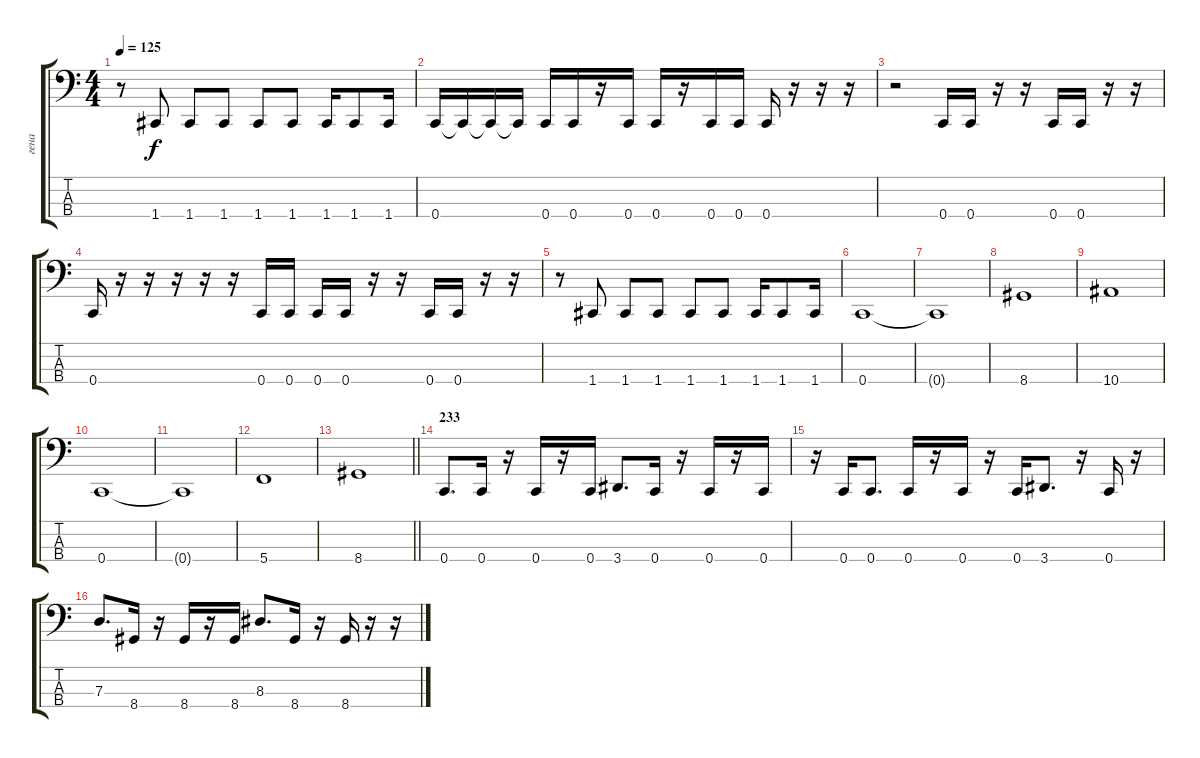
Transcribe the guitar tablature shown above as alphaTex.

\track ("гена" "гена") {instrument electricbasspick}
\staff {score tabs}
\tuning (F2 C2 G1 C1) {hide}
\ts (4 4)
\tempo 125
\clef f4
\ks c
r.8{dy f} 1.4.8 1.4.8 1.4.8 1.4.8 1.4.8 1.4.16 1.4.8 1.4.16 |
0.4.16 0.4{t}.16 0.4{t}.16 0.4{t}.16 0.4.16 0.4.16 r.16 0.4.16 0.4.16 r.16 0.4.16 0.4.16 0.4.16 r.16 r.16 r.16 |
r.2 0.4.16 0.4.16 r.16 r.16 0.4.16 0.4.16 r.16 r.16 |
0.4.16 r.16 r.16 r.16 r.16 r.16 0.4.16 0.4.16 0.4.16 0.4.16 r.16 r.16 0.4.16 0.4.16 r.16 r.16 |
r.8 1.4.8 1.4.8 1.4.8 1.4.8 1.4.8 1.4.16 1.4.8 1.4.16 |
0.4.1 |
0.4{t}.1 |
8.4.1 |
10.4.1 |
0.4.1 |
0.4{t}.1 |
5.4.1 |
\barLineRight lightlight
8.4.1 |
\section ("" "233")
0.4.8{d} 0.4.16 r.16 0.4.16 r.16 0.4.16 3.4.8{d} 0.4.16 r.16 0.4.16 r.16 0.4.16 |
r.16 0.4.16 0.4.8{d} 0.4.16 r.16 0.4.16 r.16 0.4.16 3.4.8{d} r.16 0.4.16 r.16 |
7.3.8{d} 8.4.16 r.16 8.4.16 r.16 8.4.16 8.3.8{d} 8.4.16 r.16 8.4.16 r.16 r.16
